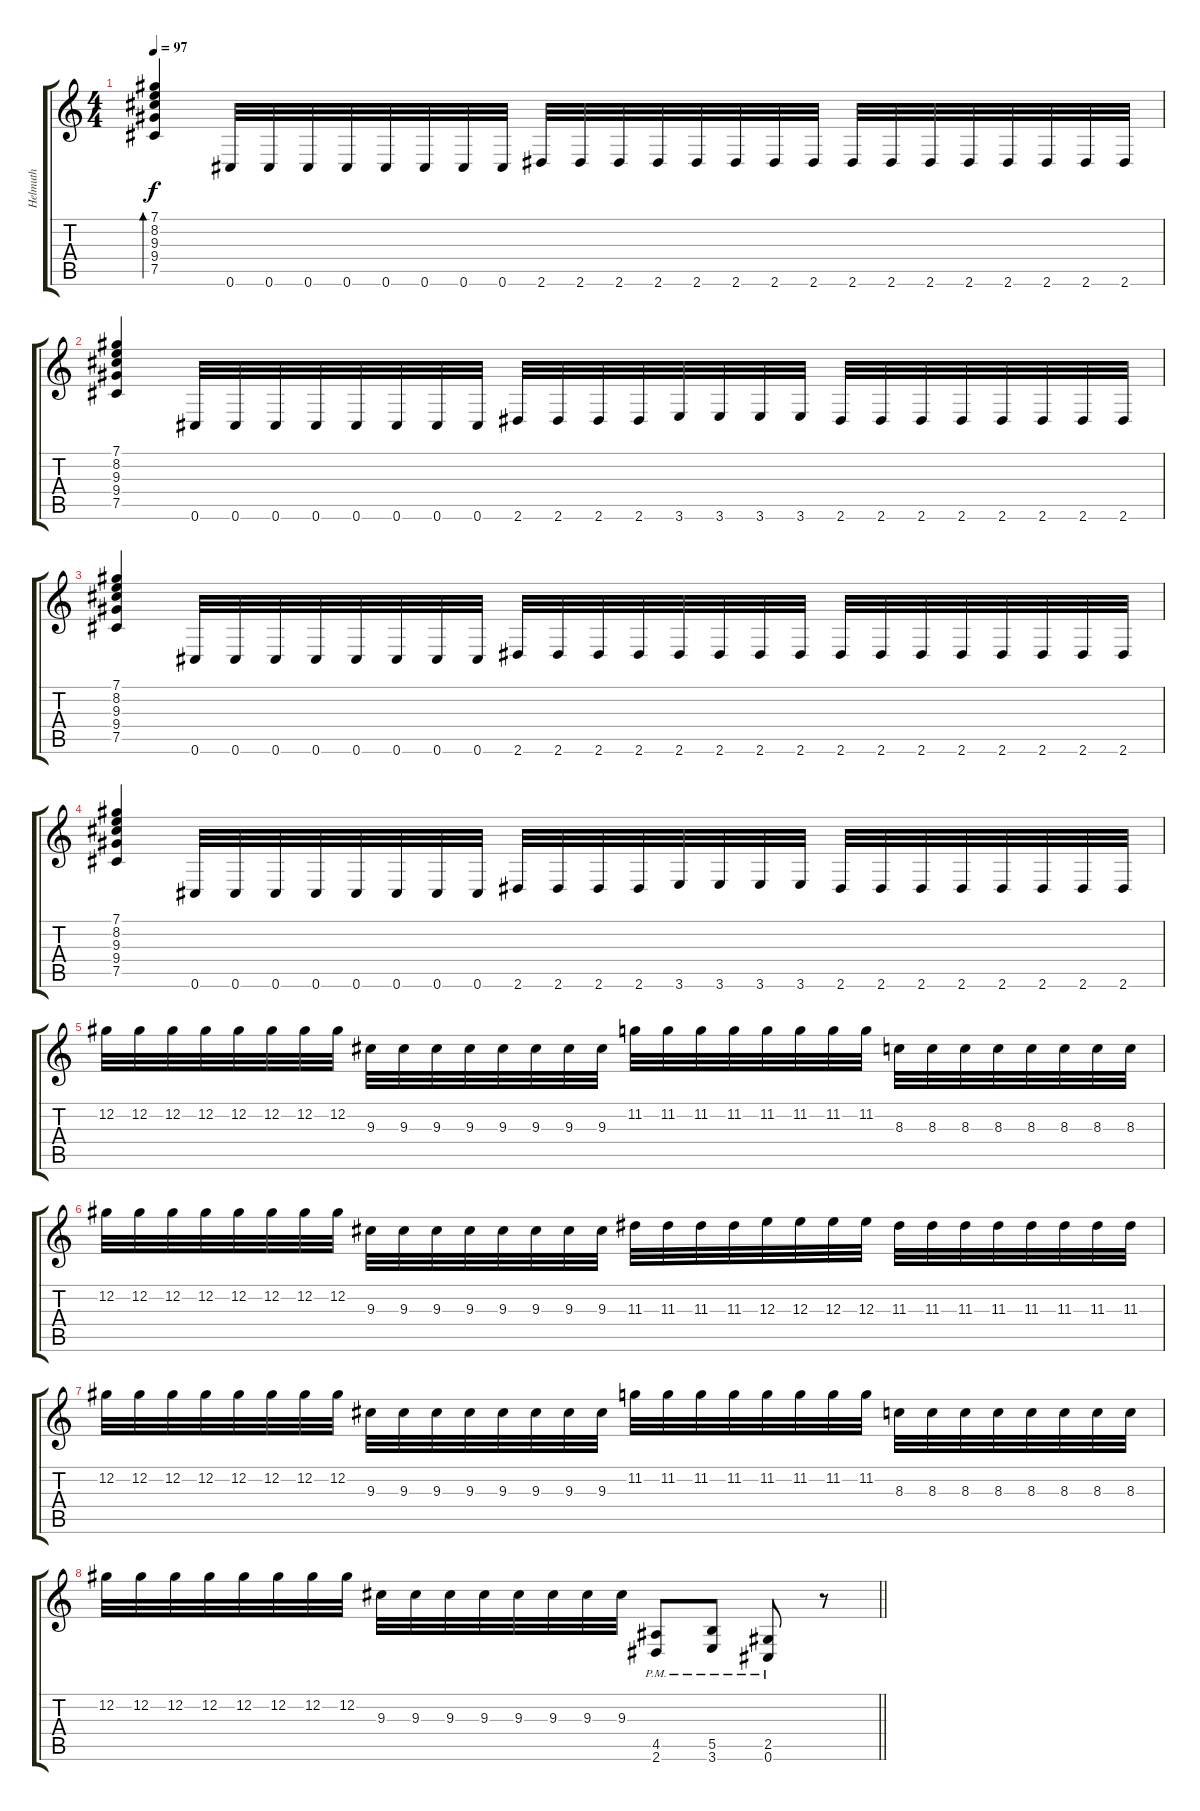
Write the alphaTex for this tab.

\track ("Helmuth" "Helmuth") {instrument distortionguitar}
\staff {score tabs}
\tuning (Db4 Ab3 E3 B2 Gb2 Db2) {hide}
\ts (4 4)
\tempo 97
\clef g2
\ks c
(7.1 8.2 9.3 9.4 7.5).4{bd 120 dy f} 0.6.32 0.6.32 0.6.32 0.6.32 0.6.32 0.6.32 0.6.32 0.6.32 2.6.32 2.6.32 2.6.32 2.6.32 2.6.32 2.6.32 2.6.32 2.6.32 2.6.32 2.6.32 2.6.32 2.6.32 2.6.32 2.6.32 2.6.32 2.6.32 |
(7.1 8.2 9.3 9.4 7.5).4 0.6.32 0.6.32 0.6.32 0.6.32 0.6.32 0.6.32 0.6.32 0.6.32 2.6.32 2.6.32 2.6.32 2.6.32 3.6.32 3.6.32 3.6.32 3.6.32 2.6.32 2.6.32 2.6.32 2.6.32 2.6.32 2.6.32 2.6.32 2.6.32 |
(7.1 8.2 9.3 9.4 7.5).4 0.6.32 0.6.32 0.6.32 0.6.32 0.6.32 0.6.32 0.6.32 0.6.32 2.6.32 2.6.32 2.6.32 2.6.32 2.6.32 2.6.32 2.6.32 2.6.32 2.6.32 2.6.32 2.6.32 2.6.32 2.6.32 2.6.32 2.6.32 2.6.32 |
(7.1 8.2 9.3 9.4 7.5).4 0.6.32 0.6.32 0.6.32 0.6.32 0.6.32 0.6.32 0.6.32 0.6.32 2.6.32 2.6.32 2.6.32 2.6.32 3.6.32 3.6.32 3.6.32 3.6.32 2.6.32 2.6.32 2.6.32 2.6.32 2.6.32 2.6.32 2.6.32 2.6.32 |
12.2.32 12.2.32 12.2.32 12.2.32 12.2.32 12.2.32 12.2.32 12.2.32 9.3.32 9.3.32 9.3.32 9.3.32 9.3.32 9.3.32 9.3.32 9.3.32 11.2.32 11.2.32 11.2.32 11.2.32 11.2.32 11.2.32 11.2.32 11.2.32 8.3.32 8.3.32 8.3.32 8.3.32 8.3.32 8.3.32 8.3.32 8.3.32 |
12.2.32 12.2.32 12.2.32 12.2.32 12.2.32 12.2.32 12.2.32 12.2.32 9.3.32 9.3.32 9.3.32 9.3.32 9.3.32 9.3.32 9.3.32 9.3.32 11.3.32 11.3.32 11.3.32 11.3.32 12.3.32 12.3.32 12.3.32 12.3.32 11.3.32 11.3.32 11.3.32 11.3.32 11.3.32 11.3.32 11.3.32 11.3.32 |
12.2.32 12.2.32 12.2.32 12.2.32 12.2.32 12.2.32 12.2.32 12.2.32 9.3.32 9.3.32 9.3.32 9.3.32 9.3.32 9.3.32 9.3.32 9.3.32 11.2.32 11.2.32 11.2.32 11.2.32 11.2.32 11.2.32 11.2.32 11.2.32 8.3.32 8.3.32 8.3.32 8.3.32 8.3.32 8.3.32 8.3.32 8.3.32 |
\barLineRight lightlight
12.2.32 12.2.32 12.2.32 12.2.32 12.2.32 12.2.32 12.2.32 12.2.32 9.3.32 9.3.32 9.3.32 9.3.32 9.3.32 9.3.32 9.3.32 9.3.32 (4.5{pm} 2.6{pm}).8 (5.5{pm} 3.6{pm}).8 (2.5{pm} 0.6{pm}).8 r.8
